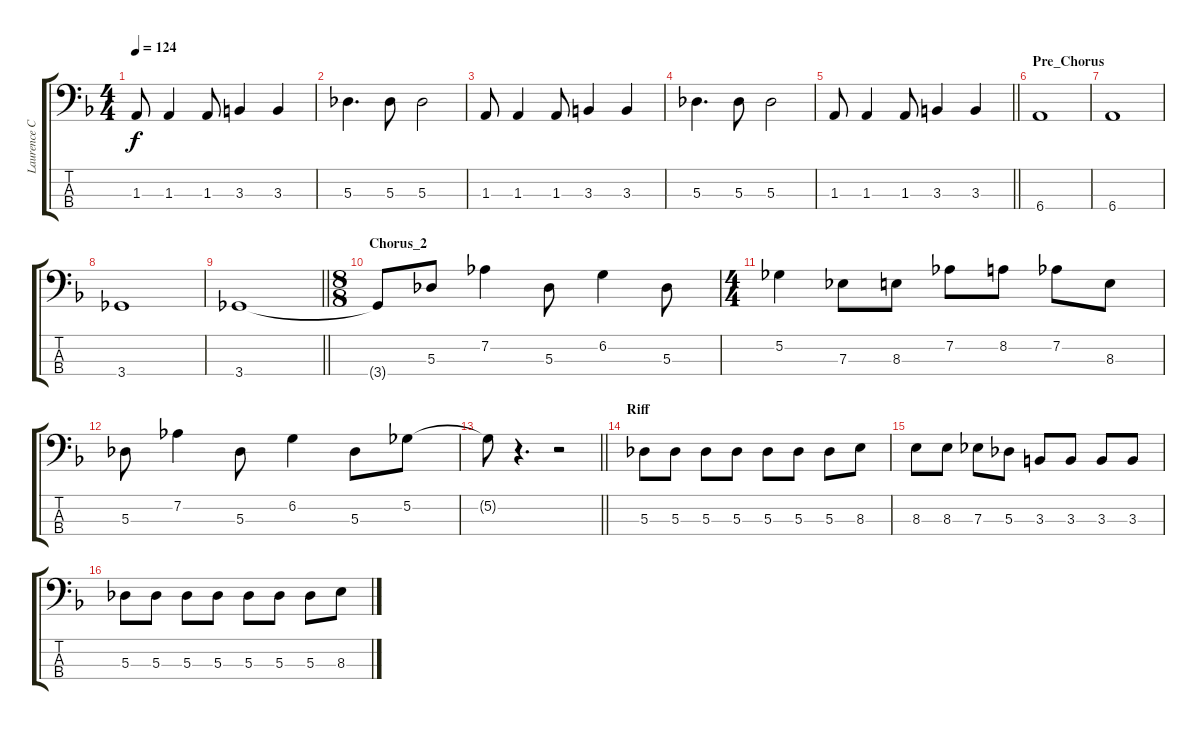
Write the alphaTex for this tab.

\track ("Laurence Cottle" "Laurence C") {instrument fretlessbass}
\staff {score tabs}
\tuning (Gb2 Db2 Ab1 Eb1) {hide}
\ts (4 4)
\tempo 124
\clef f4
\ks f
1.3.8{dy f} 1.3.4 1.3.8 3.3.4 3.3.4 |
5.3.4{d} 5.3.8 5.3.2 |
1.3.8 1.3.4 1.3.8 3.3.4 3.3.4 |
5.3.4{d} 5.3.8 5.3.2 |
\barLineRight lightlight
1.3.8 1.3.4 1.3.8 3.3.4 3.3.4 |
\section ("" "Pre_Chorus")
6.4.1 |
6.4.1 |
3.4.1 |
\barLineRight lightlight
3.4.1 |
\ts (8 8)
\section ("" "Chorus_2")
3.4{t}.8 5.3.8 7.2.4 5.3.8 6.2.4 5.3.8 |
\ts (4 4)
5.2.4 7.3.8 8.3.8 7.2.8 8.2.8 7.2.8 8.3.8 |
5.3.8 7.2.4 5.3.8 6.2.4 5.3.8 5.2.8 |
\barLineRight lightlight
5.2{t}.8 r.4{d} r.2 |
\section ("" "Riff")
5.3.8 5.3.8 5.3.8 5.3.8 5.3.8 5.3.8 5.3.8 8.3.8 |
8.3.8 8.3.8 7.3.8 5.3.8 3.3.8 3.3.8 3.3.8 3.3.8 |
5.3.8 5.3.8 5.3.8 5.3.8 5.3.8 5.3.8 5.3.8 8.3.8
